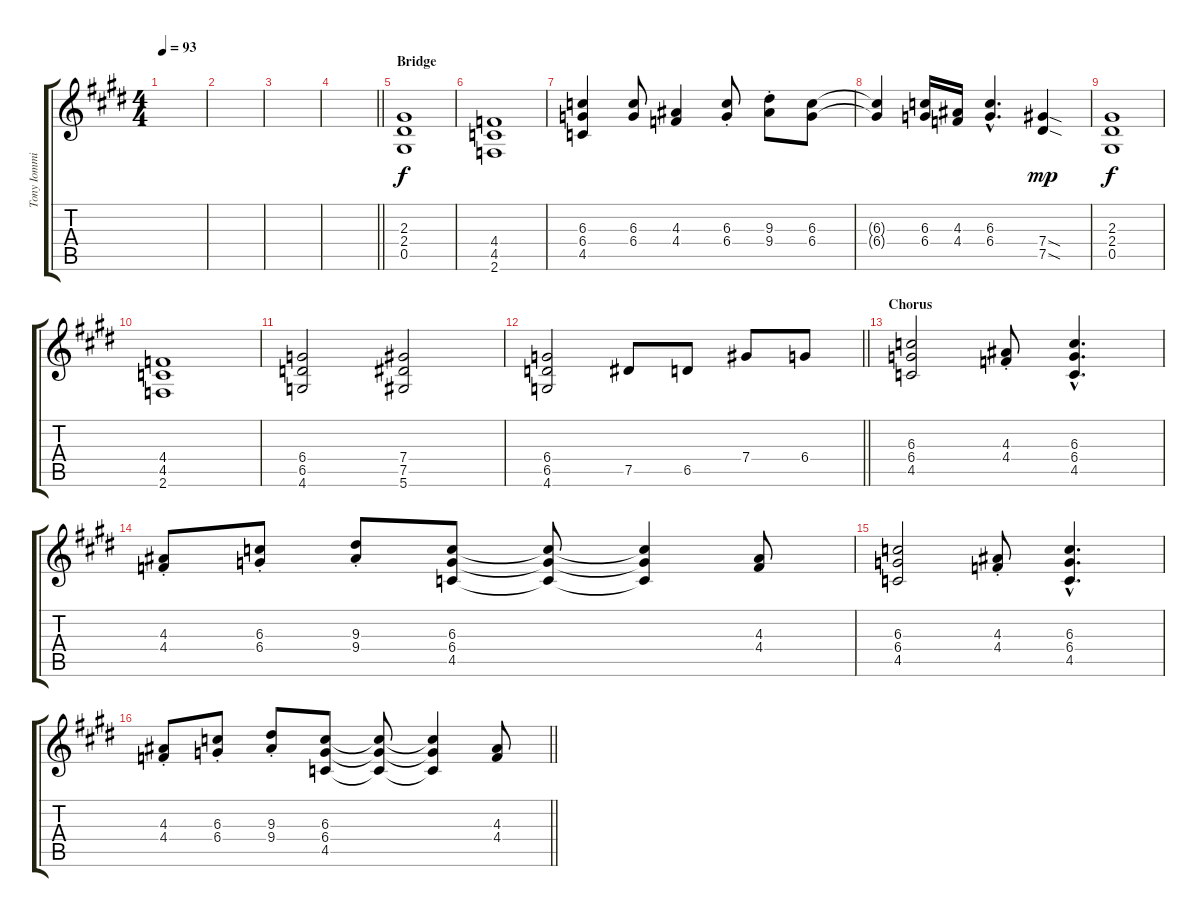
\track ("Tony Iommi" "Tony Iommi") {instrument distortionguitar}
\staff {score tabs}
\tuning (Eb4 Bb3 Gb3 Db3 Ab2 Eb2) {hide}
\ts (4 4)
\tempo 93
\clef g2
\ks c#minor
|
|
|
\barLineRight lightlight
|
\section ("" "Bridge")
(2.3 2.4 0.5).1{volume 13} |
(4.4 4.5 2.6).1 |
(6.3 6.4 4.5).4 (6.3 6.4).8 (4.3 4.4).4 (6.3{st} 6.4{st}).8 (9.3{st} 9.4{st}).8 (6.3 6.4).8 |
(6.3{t} 6.4{t}).4 (6.3 6.4).16 (4.3 4.4).16 (6.3{hac} 6.4{hac}).4{d} (7.4{sod} 7.5{sod}).4{dy mp} |
(2.3 2.4 0.5).1{dy f} |
(4.4 4.5 2.6).1 |
(6.4 6.5 4.6).2 (7.4 7.5 5.6).2 |
\barLineRight lightlight
(6.4 6.5 4.6).2 7.5.8 6.5.8 7.4.8 6.4.8 |
\section ("" "Chorus")
(6.3 6.4 4.5).2 (4.3{st} 4.4{st}).8 (6.3{hac} 6.4{hac} 4.5{hac}).4{d} |
(4.3{st} 4.4{st}).8 (6.3{st} 6.4{st}).8 (9.3{st} 9.4{st}).8 (6.3 6.4 4.5).8 (6.3{t} 6.4{t} 4.5{t}).8 (6.3{t} 6.4{t} 4.5{t}).4 (4.3 4.4).8 |
(6.3 6.4 4.5).2 (4.3{st} 4.4{st}).8 (6.3{hac} 6.4{hac} 4.5{hac}).4{d} |
\barLineRight lightlight
(4.3{st} 4.4{st}).8 (6.3{st} 6.4{st}).8 (9.3{st} 9.4{st}).8 (6.3 6.4 4.5).8 (6.3{t} 6.4{t} 4.5{t}).8 (6.3{t} 6.4{t} 4.5{t}).4 (4.3 4.4).8
